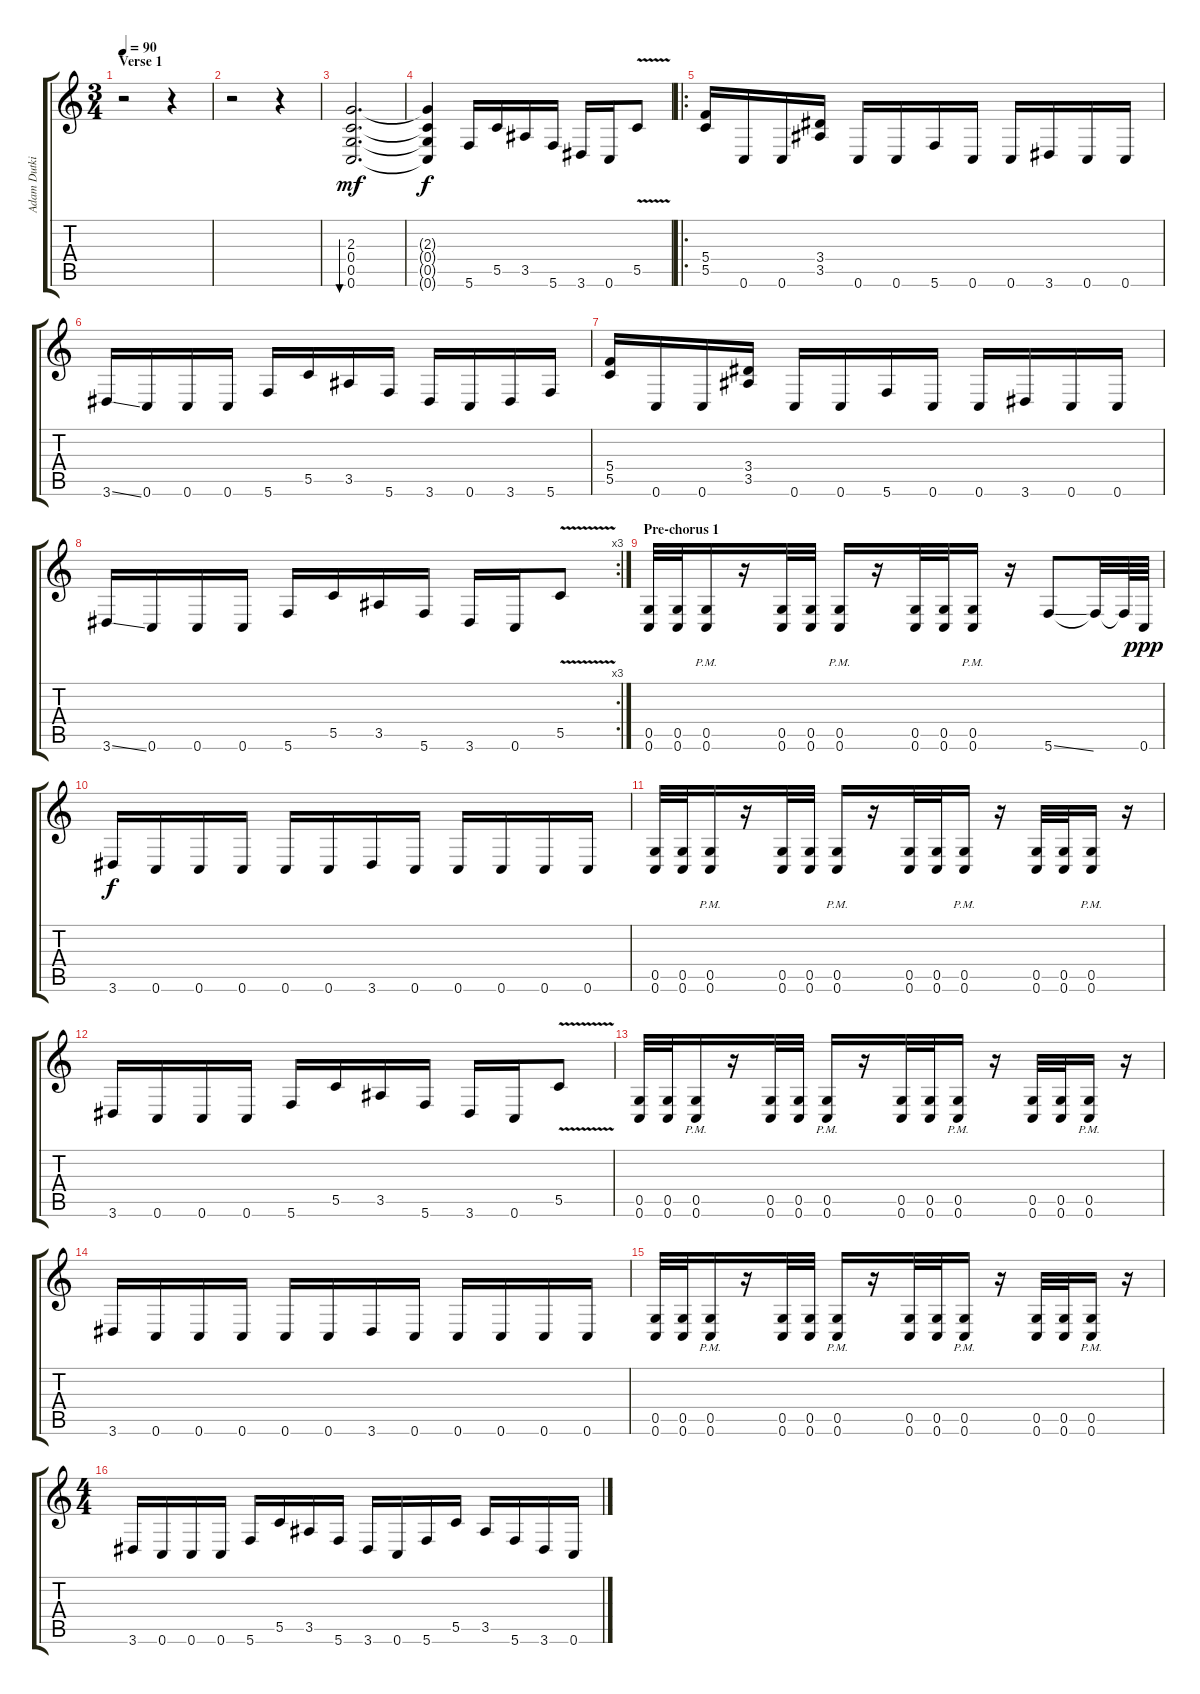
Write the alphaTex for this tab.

\track ("Adam Dutkiewicz" "Adam Dutki") {instrument distortionguitar}
\staff {score tabs}
\tuning (D4 A3 F3 C3 G2 C2) {hide}
\ts (3 4)
\section ("" "Verse 1")
\tempo 90
\clef g2
\ks c
r.2{dy f} r.4 |
r.2 r.4 |
(2.3 0.4 0.5 0.6).2{d bu 60 dy mf} |
(2.3{t} 0.4{t} 0.5{t} 0.6{t}).4{dy f} 5.6.16 5.5.16 3.5.16 5.6.16 3.6.16 0.6.16 5.5{v}.8{instrument guitarharmonics} |
\ro
(5.4 5.5).16{instrument distortionguitar} 0.6.16 0.6.16 (3.4 3.5).16 0.6.16 0.6.16 5.6.16 0.6.16 0.6.16 3.6.16 0.6.16 0.6.16 |
3.6{ss}.16 0.6.16 0.6.16 0.6.16 5.6.16 5.5.16 3.5.16 5.6.16 3.6.16 0.6.16 3.6.16 5.6.16 |
(5.4 5.5).16 0.6.16 0.6.16 (3.4 3.5).16 0.6.16 0.6.16 5.6.16 0.6.16 0.6.16 3.6.16 0.6.16 0.6.16 |
\rc 3
3.6{ss}.16 0.6.16 0.6.16 0.6.16 5.6.16 5.5.16 3.5.16 5.6.16 3.6.16 0.6.16 5.5{v}.8{instrument guitarharmonics} |
\section ("" "Pre-chorus 1")
(0.5 0.6).32{instrument distortionguitar} (0.5 0.6).32 (0.5{pm} 0.6{pm}).16 r.16 (0.5 0.6).32 (0.5 0.6).32 (0.5{pm} 0.6{pm}).16 r.16 (0.5 0.6).32 (0.5 0.6).32 (0.5{pm} 0.6{pm}).16 r.16 5.6{ss}.8 5.6{t}.32 5.6{t}.64 0.6.64{dy ppp} |
3.6.16{dy f} 0.6.16 0.6.16 0.6.16 0.6.16 0.6.16 3.6.16 0.6.16 0.6.16 0.6.16 0.6.16 0.6.16 |
(0.5 0.6).32 (0.5 0.6).32 (0.5{pm} 0.6{pm}).16 r.16 (0.5 0.6).32 (0.5 0.6).32 (0.5{pm} 0.6{pm}).16 r.16 (0.5 0.6).32 (0.5 0.6).32 (0.5{pm} 0.6{pm}).16 r.16 (0.5 0.6).32 (0.5 0.6).32 (0.5{pm} 0.6{pm}).16 r.16 |
3.6.16 0.6.16 0.6.16 0.6.16 5.6.16 5.5.16 3.5.16 5.6.16 3.6.16 0.6.16 5.5{v}.8{instrument guitarharmonics} |
(0.5 0.6).32{instrument distortionguitar} (0.5 0.6).32 (0.5{pm} 0.6{pm}).16 r.16 (0.5 0.6).32 (0.5 0.6).32 (0.5{pm} 0.6{pm}).16 r.16 (0.5 0.6).32 (0.5 0.6).32 (0.5{pm} 0.6{pm}).16 r.16 (0.5 0.6).32 (0.5 0.6).32 (0.5{pm} 0.6{pm}).16 r.16 |
3.6.16 0.6.16 0.6.16 0.6.16 0.6.16 0.6.16 3.6.16 0.6.16 0.6.16 0.6.16 0.6.16 0.6.16 |
(0.5 0.6).32 (0.5 0.6).32 (0.5{pm} 0.6{pm}).16 r.16 (0.5 0.6).32 (0.5 0.6).32 (0.5{pm} 0.6{pm}).16 r.16 (0.5 0.6).32 (0.5 0.6).32 (0.5{pm} 0.6{pm}).16 r.16 (0.5 0.6).32 (0.5 0.6).32 (0.5{pm} 0.6{pm}).16 r.16 |
\ts (4 4)
3.6.16 0.6.16 0.6.16 0.6.16 5.6.16 5.5.16 3.5.16 5.6.16 3.6.16 0.6.16 5.6.16 5.5.16 3.5.16 5.6.16 3.6.16 0.6.16
